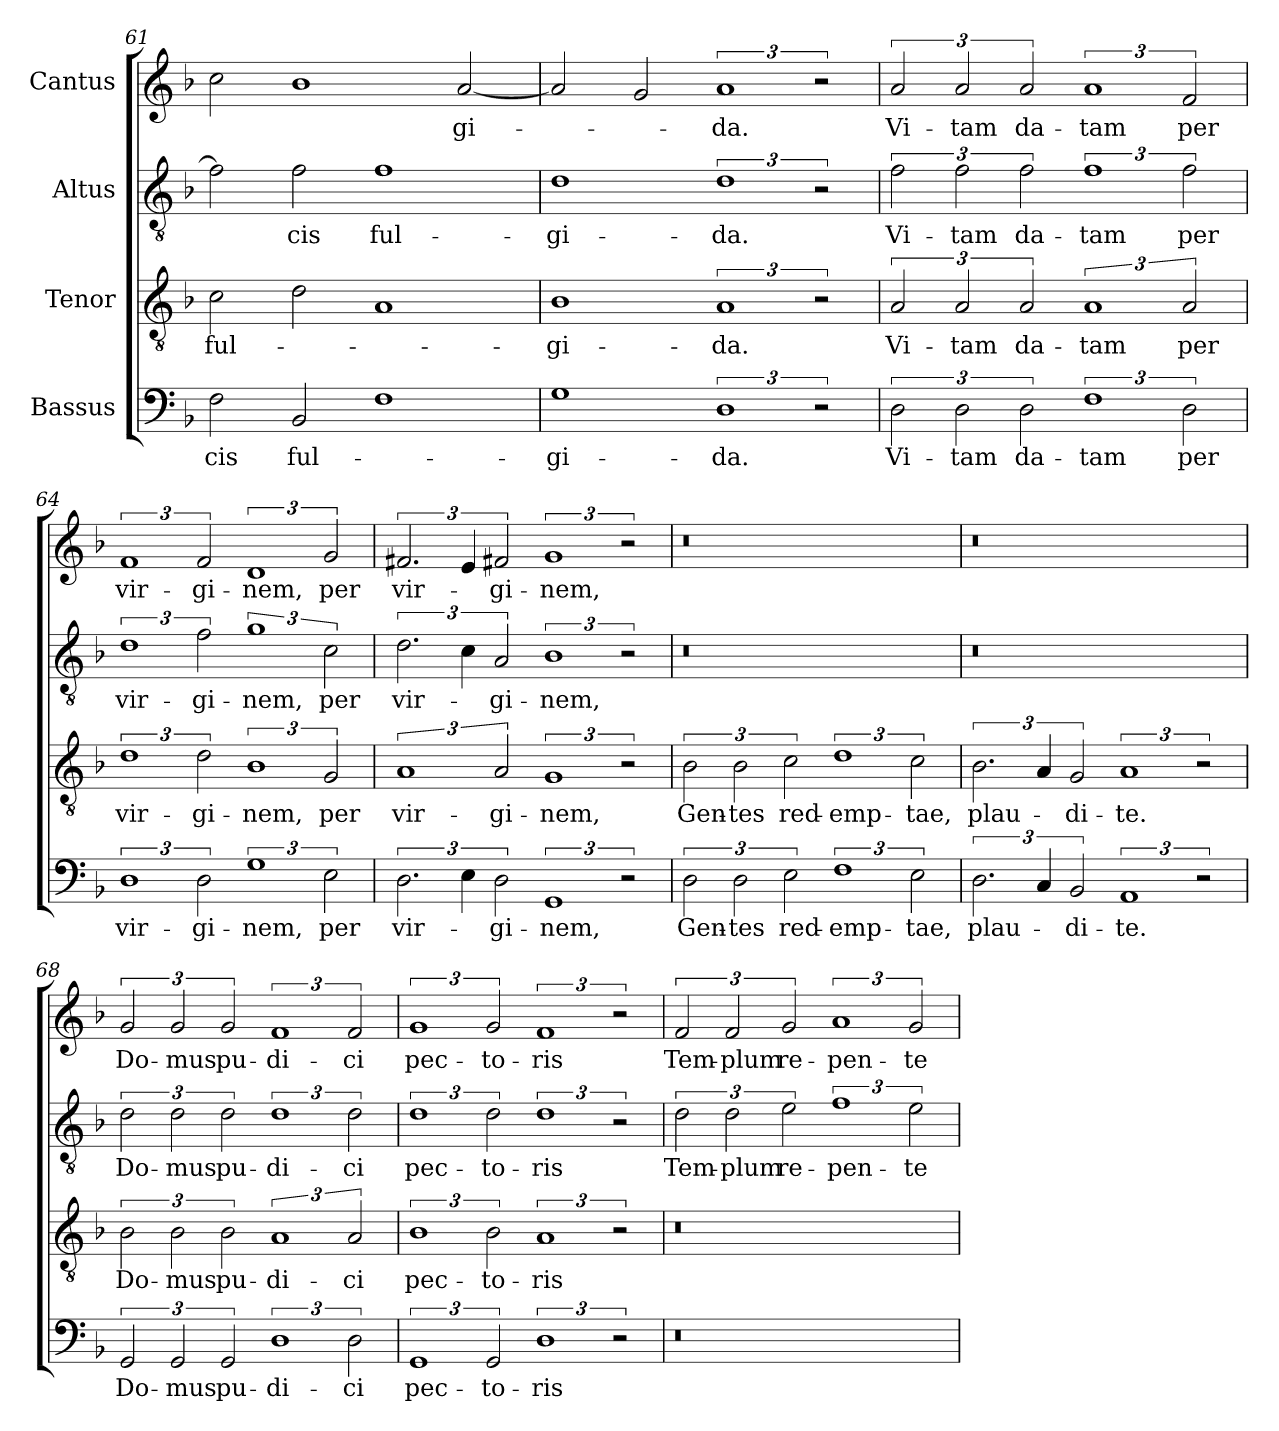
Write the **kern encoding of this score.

**kern	**text	**kern	**text	**kern	**text	**kern	**text
*part4	*part4	*part3	*part3	*part2	*part2	*part1	*part1
*staff4	*staff4	*staff3	*staff3	*staff2	*staff2	*staff1	*staff1
*I"Bassus	*	*I"Tenor	*	*I"Altus	*	*I"Cantus	*
*clefF4	*	*clefGv2	*	*clefGv2	*	*clefG2	*
*k[b-]	*	*k[b-]	*	*k[b-]	*	*k[b-]	*
*F:	*	*F:	*	*F:	*	*F:	*
=61	=61	=61	=61	=61	=61	=61	=61
!	!LO:LY:i	!	!	!	!	!	!
2F\	-cis	2c\	ful-	2f\]	.	2cc\	.
!	!LO:LY:i	!	!	!	!LO:LY:i	!	!
2BB-/	ful-	2d\	.	2f\	-cis	1b-\	.
!	!	!	!	!	!LO:LY:i	!	!
1F\	.	1A/	.	1f\	ful-	.	.
.	.	.	.	.	.	[2a/	-gi-
=62	=62	=62	=62	=62	=62	=62	=62
!	!LO:LY:i	!	!	!	!LO:LY:i	!	!
1G\	-gi-	1B-\	-gi-	1d\	-gi-	2a/]	.
.	.	.	.	.	.	2g/	.
!	!LO:LY:i	!	!	!	!LO:LY:i	!	!
3%2D/	-da.	3%2A\	-da.	3%2d/	-da.	3%2a\	-da.
3r	.	3r	.	3r	.	3r	.
!!LO:LB:g=z
=63	=63	=63	=63	=63	=63	=63	=63
3D\	Vi-	3A/	Vi-	3f\	Vi-	3a/	Vi-
3D\	-tam	3A/	-tam	3f\	-tam	3a/	-tam
3D\	da-	3A/	da-	3f\	da-	3a/	da-
3%2F\	-tam	3%2A/	-tam	3%2f\	-tam	3%2a/	-tam
3D\	per	3A/	per	3f\	per	3f/	per
=64	=64	=64	=64	=64	=64	=64	=64
3%2D/	vir-	3%2d/	vir-	3%2d/	vir-	3%2f\	vir-
3D\	-gi-	3d\	-gi-	3f\	-gi-	3f/	-gi-
3%2G/	-nem,	3%2B-/	-nem,	3%2g/	-nem,	3%2d\	-nem,
!	!LO:LY:i	!	!LO:LY:i	!	!LO:LY:i	!	!LO:LY:i
3E\	per	3G/	per	3c\	per	3g/	per
=65	=65	=65	=65	=65	=65	=65	=65
!	!LO:LY:i	!	!LO:LY:i	!	!LO:LY:i	!	!LO:LY:i
3.D\	vir-	3%2A\	vir-	3.d\	vir-	3.f#X/	vir-
6E\	.	.	.	6c\	.	6e/	.
!	!LO:LY:i	!	!LO:LY:i	!	!LO:LY:i	!	!LO:LY:i
3D\	-gi-	3A/	-gi-	3A/	-gi-	3f#X/	-gi-
!	!LO:LY:i	!	!LO:LY:i	!	!LO:LY:i	!	!LO:LY:i
3%2GG/	-nem,	3%2G/	-nem,	3%2B-\	-nem,	3%2g/	-nem,
3r	.	3r	.	3r	.	3r	.
=66	=66	=66	=66	=66	=66	=66	=66
3D\	Gen-	3B-\	Gen-	0r	.	0r	.
3D\	-tes	3B-\	-tes	.	.	.	.
3E\	red-	3c\	red-	.	.	.	.
3%2F\	-emp-	3%2d\	-emp-	.	.	.	.
3E\	-tae,	3c\	-tae,	.	.	.	.
=67	=67	=67	=67	=67	=67	=67	=67
3.D\	plau-	3.B-\	plau-	0r	.	0r	.
6C/	.	6A/	.	.	.	.	.
3BB-/	-di-	3G/	-di-	.	.	.	.
3%2AA/	-te.	3%2A/	-te.	.	.	.	.
3r	.	3r	.	.	.	.	.
!!LO:PB:g=z
=68	=68	=68	=68	=68	=68	=68	=68
3GG/	Do-	3B-\	Do-	3d\	Do-	3g/	Do-
3GG/	-mus	3B-\	-mus	3d\	-mus	3g/	-mus
3GG/	pu-	3B-\	pu-	3d\	pu-	3g/	pu-
3%2D/	-di-	3%2A\	-di-	3%2d/	-di-	3%2f\	-di-
3D\	-ci	3A/	-ci	3d\	-ci	3f/	-ci
=69	=69	=69	=69	=69	=69	=69	=69
3%2GG\	pec-	3%2B-/	pec-	3%2d/	pec-	3%2g\	pec-
3GG/	-to-	3B-\	-to-	3d\	-to-	3g/	-to-
3%2D/	-ris	3%2A\	-ris	3%2d/	-ris	3%2f\	-ris
3r	.	3r	.	3r	.	3r	.
=70	=70	=70	=70	=70	=70	=70	=70
0r	.	0r	.	3d\	Tem-	3f/	Tem-
.	.	.	.	3d\	-plum	3f/	-plum
.	.	.	.	3e\	re-	3g/	re-
.	.	.	.	3%2f/	-pen-	3%2a\	-pen-
.	.	.	.	3e\	-te	3g/	-te
=	=	=	=	=	=	=	=
*-	*-	*-	*-	*-	*-	*-	*-
